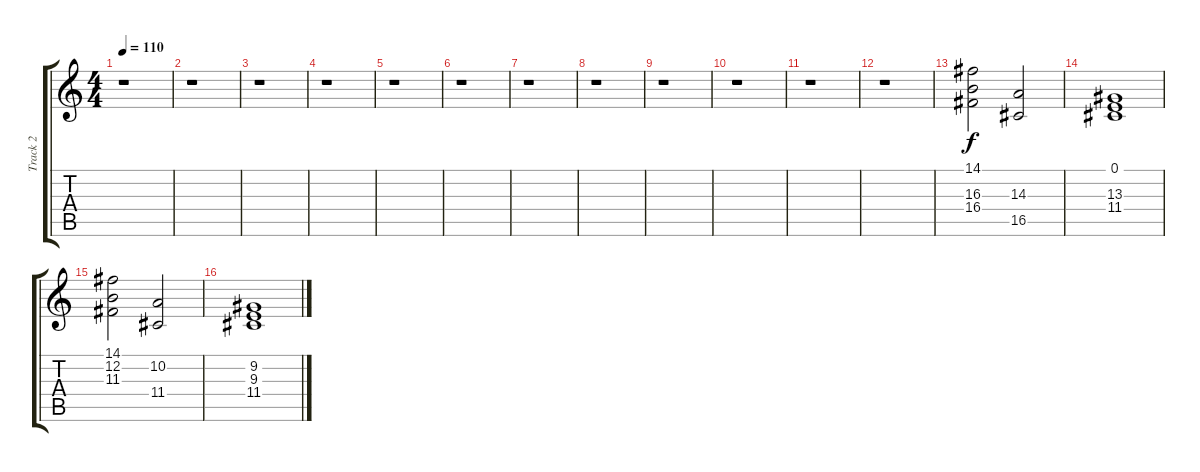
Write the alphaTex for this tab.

\track ("Track 2" "Track 2") {instrument stringensemble1}
\staff {score tabs}
\tuning (E4 B3 G3 D3 A2 E2) {hide}
\ts (4 4)
\tempo 110
\clef g2
\ks c
r.1{dy f} |
r.1 |
r.1 |
r.1 |
r.1 |
r.1 |
r.1 |
r.1 |
r.1 |
r.1 |
r.1 |
r.1 |
(14.1 16.3 16.4).2 (14.3 16.5).2 |
(0.1 13.3 11.4).1 |
(14.1 12.2 11.3).2 (10.2 11.4).2 |
(9.2 9.3 11.4).1
